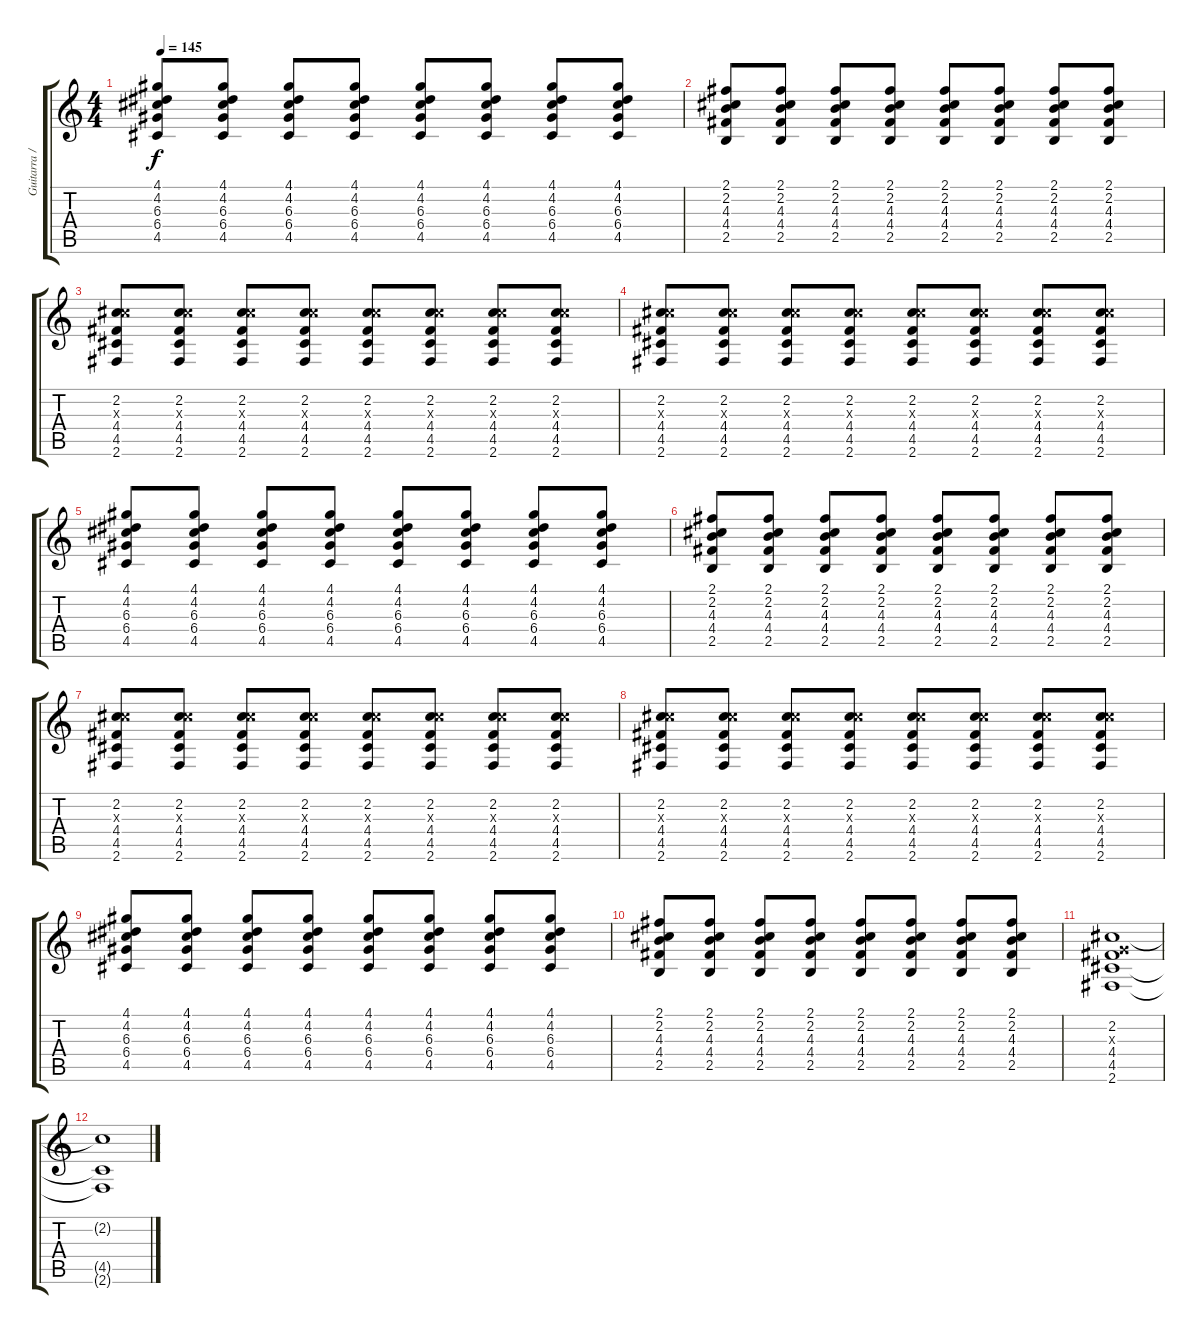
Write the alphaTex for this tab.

\track ("Guitarra / Violão" "Guitarra /") {instrument acousticguitarsteel}
\staff {score tabs}
\tuning (E4 B3 G3 D3 A2 E2) {hide}
\ts (4 4)
\tempo 145
\clef g2
\ks c
(4.1 4.2 6.3 6.4 4.5).8{dy f volume 10 instrument distortionguitar} (4.1 4.2 6.3 6.4 4.5).8 (4.1 4.2 6.3 6.4 4.5).8 (4.1 4.2 6.3 6.4 4.5).8 (4.1 4.2 6.3 6.4 4.5).8 (4.1 4.2 6.3 6.4 4.5).8 (4.1 4.2 6.3 6.4 4.5).8 (4.1 4.2 6.3 6.4 4.5).8 |
(2.1 2.2 4.3 4.4 2.5).8 (2.1 2.2 4.3 4.4 2.5).8 (2.1 2.2 4.3 4.4 2.5).8 (2.1 2.2 4.3 4.4 2.5).8 (2.1 2.2 4.3 4.4 2.5).8 (2.1 2.2 4.3 4.4 2.5).8 (2.1 2.2 4.3 4.4 2.5).8 (2.1 2.2 4.3 4.4 2.5).8 |
(2.2 6.3{x} 4.4 4.5 2.6).8 (2.2 6.3{x} 4.4 4.5 2.6).8 (2.2 6.3{x} 4.4 4.5 2.6).8 (2.2 6.3{x} 4.4 4.5 2.6).8 (2.2 6.3{x} 4.4 4.5 2.6).8 (2.2 6.3{x} 4.4 4.5 2.6).8 (2.2 6.3{x} 4.4 4.5 2.6).8 (2.2 6.3{x} 4.4 4.5 2.6).8 |
(2.2 6.3{x} 4.4 4.5 2.6).8 (2.2 6.3{x} 4.4 4.5 2.6).8 (2.2 6.3{x} 4.4 4.5 2.6).8 (2.2 6.3{x} 4.4 4.5 2.6).8 (2.2 6.3{x} 4.4 4.5 2.6).8 (2.2 6.3{x} 4.4 4.5 2.6).8 (2.2 6.3{x} 4.4 4.5 2.6).8 (2.2 6.3{x} 4.4 4.5 2.6).8 |
(4.1 4.2 6.3 6.4 4.5).8{volume 10 instrument distortionguitar} (4.1 4.2 6.3 6.4 4.5).8 (4.1 4.2 6.3 6.4 4.5).8 (4.1 4.2 6.3 6.4 4.5).8 (4.1 4.2 6.3 6.4 4.5).8 (4.1 4.2 6.3 6.4 4.5).8 (4.1 4.2 6.3 6.4 4.5).8 (4.1 4.2 6.3 6.4 4.5).8 |
(2.1 2.2 4.3 4.4 2.5).8 (2.1 2.2 4.3 4.4 2.5).8 (2.1 2.2 4.3 4.4 2.5).8 (2.1 2.2 4.3 4.4 2.5).8 (2.1 2.2 4.3 4.4 2.5).8 (2.1 2.2 4.3 4.4 2.5).8 (2.1 2.2 4.3 4.4 2.5).8 (2.1 2.2 4.3 4.4 2.5).8 |
(2.2 6.3{x} 4.4 4.5 2.6).8 (2.2 6.3{x} 4.4 4.5 2.6).8 (2.2 6.3{x} 4.4 4.5 2.6).8 (2.2 6.3{x} 4.4 4.5 2.6).8 (2.2 6.3{x} 4.4 4.5 2.6).8 (2.2 6.3{x} 4.4 4.5 2.6).8 (2.2 6.3{x} 4.4 4.5 2.6).8 (2.2 6.3{x} 4.4 4.5 2.6).8 |
(2.2 6.3{x} 4.4 4.5 2.6).8 (2.2 6.3{x} 4.4 4.5 2.6).8 (2.2 6.3{x} 4.4 4.5 2.6).8 (2.2 6.3{x} 4.4 4.5 2.6).8 (2.2 6.3{x} 4.4 4.5 2.6).8 (2.2 6.3{x} 4.4 4.5 2.6).8 (2.2 6.3{x} 4.4 4.5 2.6).8 (2.2 6.3{x} 4.4 4.5 2.6).8 |
(4.1 4.2 6.3 6.4 4.5).8{volume 10 instrument distortionguitar} (4.1 4.2 6.3 6.4 4.5).8 (4.1 4.2 6.3 6.4 4.5).8 (4.1 4.2 6.3 6.4 4.5).8 (4.1 4.2 6.3 6.4 4.5).8 (4.1 4.2 6.3 6.4 4.5).8 (4.1 4.2 6.3 6.4 4.5).8 (4.1 4.2 6.3 6.4 4.5).8 |
(2.1 2.2 4.3 4.4 2.5).8 (2.1 2.2 4.3 4.4 2.5).8 (2.1 2.2 4.3 4.4 2.5).8 (2.1 2.2 4.3 4.4 2.5).8 (2.1 2.2 4.3 4.4 2.5).8 (2.1 2.2 4.3 4.4 2.5).8 (2.1 2.2 4.3 4.4 2.5).8 (2.1 2.2 4.3 4.4 2.5).8 |
(2.2 0.3{x} 4.4 4.5 2.6).1 |
(2.2{t} 4.5{t} 2.6{t}).1
